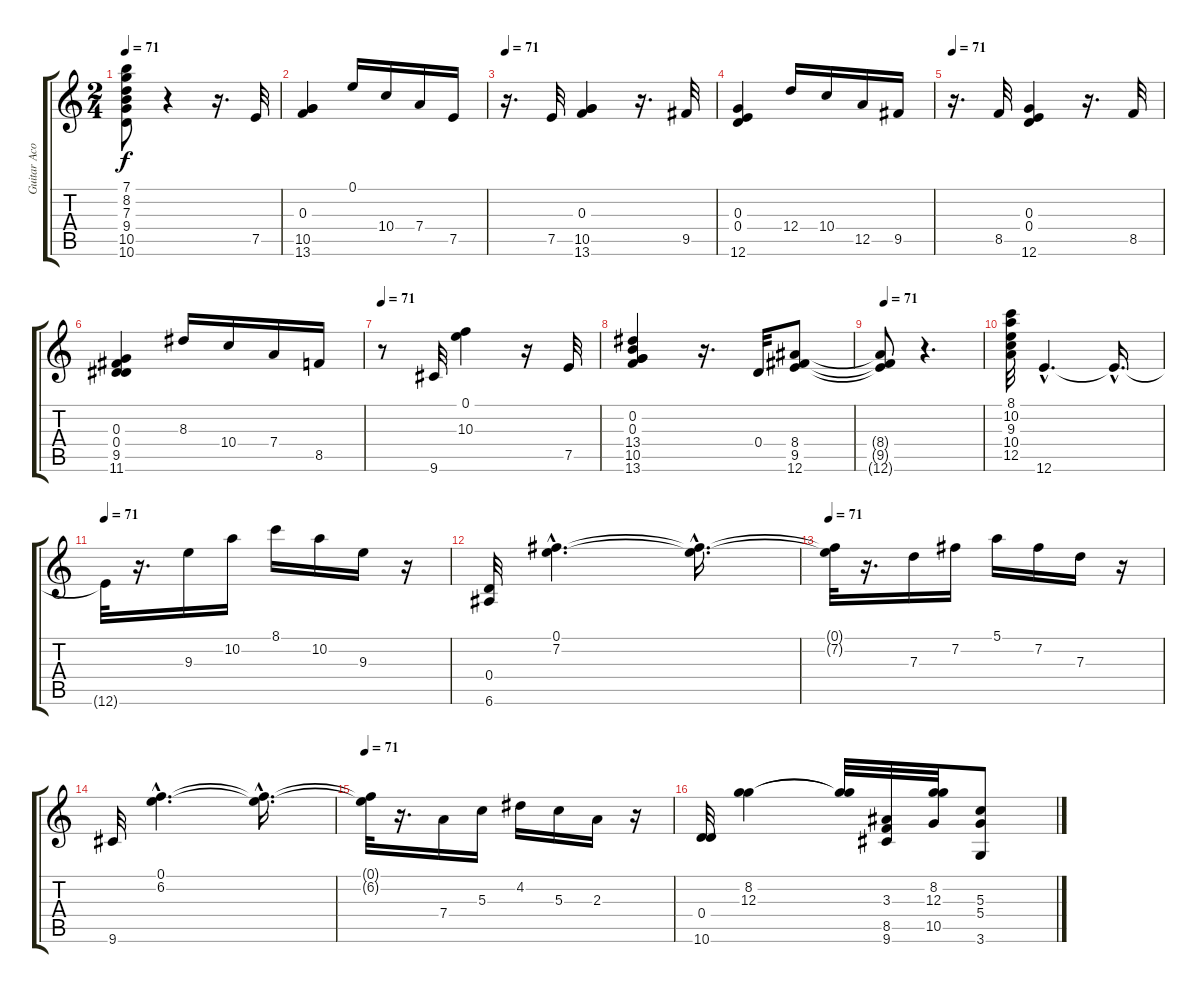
\track ("Guitar Acoustic L" "Guitar Aco") {instrument acousticguitarsteel}
\staff {score tabs}
\tuning (E4 B3 G3 D3 A2 E2) {hide}
\ts (2 4)
\tempo 71
\clef g2
\ks c
(7.1 8.2 7.3 9.4 10.5 10.6).8{dy f} r.4 r.16{d} 7.5.32 |
(0.3 10.5 13.6).4 0.1.16 10.4.16 7.4.16 7.5.16 |
\tempo 71
r.16{d} 7.5.32 (0.3 10.5 13.6).4 r.16{d} 9.5.32 |
(0.3 0.4 12.6).4 12.4.16 10.4.16 12.5.16 9.5.16 |
\tempo 71
r.16{d} 8.5.32 (0.3 0.4 12.6).4 r.16{d} 8.5.32 |
(0.3 0.4 9.5 11.6).4 8.3.16 10.4.16 7.4.16 8.5.16 |
\tempo 71
r.8 9.6.32 (0.1 10.3).4 r.16 7.5.32 |
(0.2 0.3 13.4 10.5 13.6).4 r.16{d} 0.4.32 (8.4 9.5 12.6).8 |
\tempo 71
(8.4{t} 9.5{t} 12.6{t}).8 r.4{d} |
(8.1 10.2 9.3 10.4 12.5).32 12.6{hac}.4{d} 12.6{hac t}.16{d} |
\tempo 71
12.6{t}.32 r.16{d} 9.3.16 10.2.16 8.1.16 10.2.16 9.3.16 r.16 |
(0.4 6.6).32 (0.1{hac} 7.2{hac}).4{d} (0.1{hac t} 7.2{hac t}).16{d} |
\tempo 71
(0.1{t} 7.2{t}).32 r.16{d} 7.3.16 7.2.16 5.1.16 7.2.16 7.3.16 r.16 |
9.6.32 (0.1{hac} 6.2{hac}).4{d} (0.1{hac t} 6.2{hac t}).16{d} |
\tempo 71
(0.1{t} 6.2{t}).32 r.16{d} 7.4.16 5.3.16 4.2.16 5.3.16 2.3.16 r.16 |
(0.4 10.6).32 (8.2 12.3).4 (8.2{t} 12.3{t}).32 (3.3 8.5 9.6).32 (8.2 12.3 10.5).32 (5.3 5.4 3.6).8
